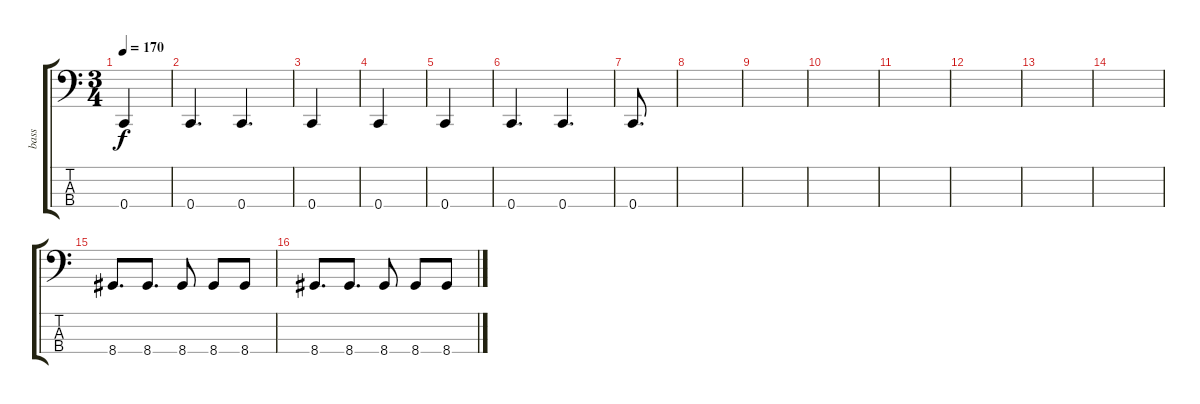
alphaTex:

\track ("bass" "bass") {instrument slapbass1}
\staff {score tabs}
\tuning (F2 C2 G1 C1) {hide}
\ts (3 4)
\tempo 170
\clef f4
\ks c
0.4.4{dy f} |
0.4.4{d} 0.4.4{d} |
0.4.4 |
0.4.4 |
0.4.4 |
0.4.4{d} 0.4.4{d} |
0.4.8{d} |
|
|
|
|
|
|
|
8.4.8{d} 8.4.8{d} 8.4.8 8.4.8 8.4.8 |
8.4.8{d} 8.4.8{d} 8.4.8 8.4.8 8.4.8
